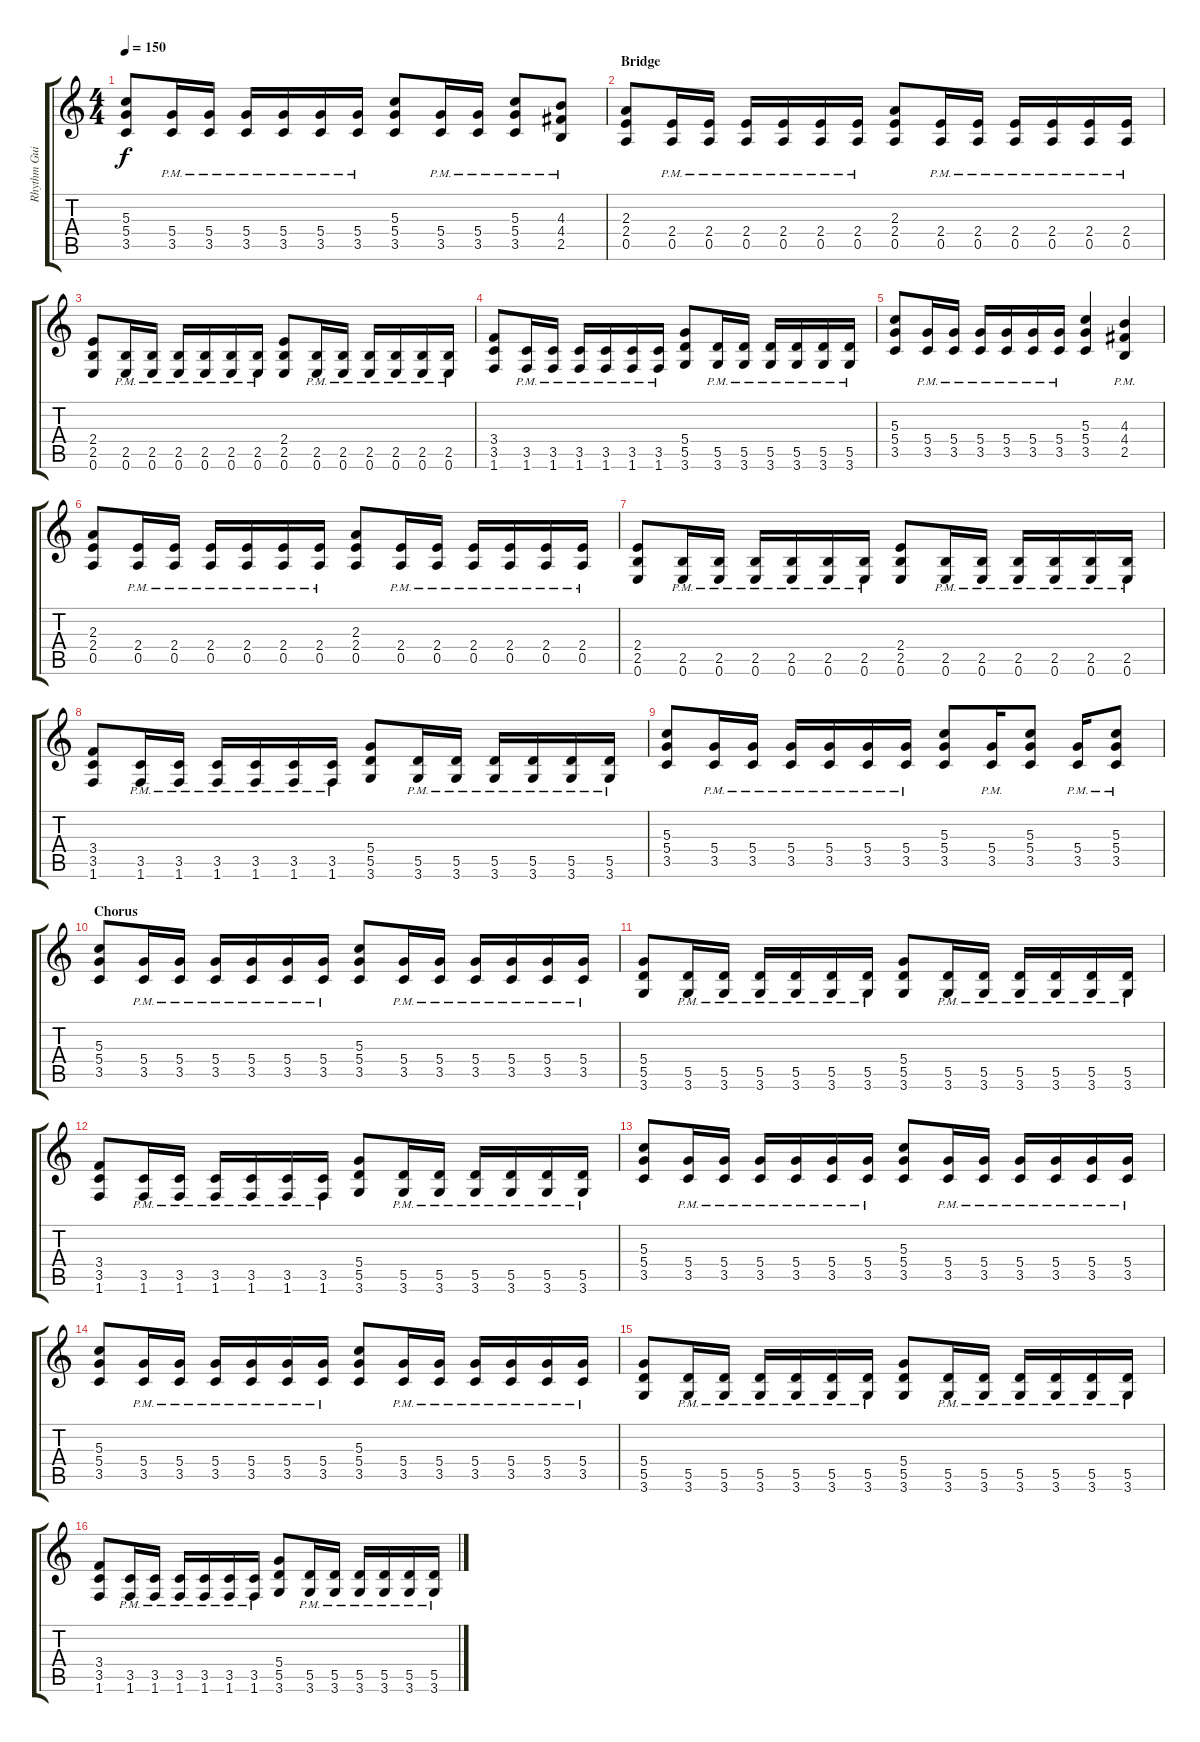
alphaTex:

\track ("Rhythm Guitar" "Rhythm Gui") {instrument distortionguitar}
\staff {score tabs}
\tuning (E4 B3 G3 D3 A2 E2) {hide}
\ts (4 4)
\tempo 150
\clef g2
\ks c
(5.3 5.4 3.5).8{dy f} (5.4{pm} 3.5{pm}).16 (5.4{pm} 3.5{pm}).16 (5.4{pm} 3.5{pm}).16 (5.4{pm} 3.5{pm}).16 (5.4{pm} 3.5{pm}).16 (5.4{pm} 3.5{pm}).16 (5.3 5.4 3.5).8 (5.4{pm} 3.5{pm}).16 (5.4{pm} 3.5{pm}).16 (5.3 5.4{pm} 3.5{pm}).8 (4.3 4.4{pm} 2.5{pm}).8 |
\section ("" "Bridge")
(2.3 2.4 0.5).8 (2.4{pm} 0.5{pm}).16 (2.4{pm} 0.5{pm}).16 (2.4{pm} 0.5{pm}).16 (2.4{pm} 0.5{pm}).16 (2.4{pm} 0.5{pm}).16 (2.4{pm} 0.5{pm}).16 (2.3 2.4 0.5).8 (2.4{pm} 0.5{pm}).16 (2.4{pm} 0.5{pm}).16 (2.4{pm} 0.5{pm}).16 (2.4{pm} 0.5{pm}).16 (2.4{pm} 0.5{pm}).16 (2.4{pm} 0.5{pm}).16 |
(2.4 2.5 0.6).8 (2.5{pm} 0.6{pm}).16 (2.5{pm} 0.6{pm}).16 (2.5{pm} 0.6{pm}).16 (2.5{pm} 0.6{pm}).16 (2.5{pm} 0.6{pm}).16 (2.5{pm} 0.6{pm}).16 (2.4 2.5 0.6).8 (2.5{pm} 0.6{pm}).16 (2.5{pm} 0.6{pm}).16 (2.5{pm} 0.6{pm}).16 (2.5{pm} 0.6{pm}).16 (2.5{pm} 0.6{pm}).16 (2.5{pm} 0.6{pm}).16 |
(3.4 3.5 1.6).8 (3.5{pm} 1.6{pm}).16 (3.5{pm} 1.6{pm}).16 (3.5{pm} 1.6{pm}).16 (3.5{pm} 1.6{pm}).16 (3.5{pm} 1.6{pm}).16 (3.5{pm} 1.6{pm}).16 (5.4 5.5 3.6).8 (5.5{pm} 3.6{pm}).16 (5.5{pm} 3.6{pm}).16 (5.5{pm} 3.6{pm}).16 (5.5{pm} 3.6{pm}).16 (5.5{pm} 3.6{pm}).16 (5.5{pm} 3.6{pm}).16 |
(5.3 5.4 3.5).8 (5.4{pm} 3.5{pm}).16 (5.4{pm} 3.5{pm}).16 (5.4{pm} 3.5{pm}).16 (5.4{pm} 3.5{pm}).16 (5.4{pm} 3.5{pm}).16 (5.4{pm} 3.5{pm}).16 (5.3 5.4 3.5).4 (4.3 4.4{pm} 2.5{pm}).4 |
(2.3 2.4 0.5).8 (2.4{pm} 0.5{pm}).16 (2.4{pm} 0.5{pm}).16 (2.4{pm} 0.5{pm}).16 (2.4{pm} 0.5{pm}).16 (2.4{pm} 0.5{pm}).16 (2.4{pm} 0.5{pm}).16 (2.3 2.4 0.5).8 (2.4{pm} 0.5{pm}).16 (2.4{pm} 0.5{pm}).16 (2.4{pm} 0.5{pm}).16 (2.4{pm} 0.5{pm}).16 (2.4{pm} 0.5{pm}).16 (2.4{pm} 0.5{pm}).16 |
(2.4 2.5 0.6).8 (2.5{pm} 0.6{pm}).16 (2.5{pm} 0.6{pm}).16 (2.5{pm} 0.6{pm}).16 (2.5{pm} 0.6{pm}).16 (2.5{pm} 0.6{pm}).16 (2.5{pm} 0.6{pm}).16 (2.4 2.5 0.6).8 (2.5{pm} 0.6{pm}).16 (2.5{pm} 0.6{pm}).16 (2.5{pm} 0.6{pm}).16 (2.5{pm} 0.6{pm}).16 (2.5{pm} 0.6{pm}).16 (2.5{pm} 0.6{pm}).16 |
(3.4 3.5 1.6).8 (3.5{pm} 1.6{pm}).16 (3.5{pm} 1.6{pm}).16 (3.5{pm} 1.6{pm}).16 (3.5{pm} 1.6{pm}).16 (3.5{pm} 1.6{pm}).16 (3.5{pm} 1.6{pm}).16 (5.4 5.5 3.6).8 (5.5{pm} 3.6{pm}).16 (5.5{pm} 3.6{pm}).16 (5.5{pm} 3.6{pm}).16 (5.5{pm} 3.6{pm}).16 (5.5{pm} 3.6{pm}).16 (5.5{pm} 3.6{pm}).16 |
(5.3 5.4 3.5).8 (5.4{pm} 3.5{pm}).16 (5.4{pm} 3.5{pm}).16 (5.4{pm} 3.5{pm}).16 (5.4{pm} 3.5{pm}).16 (5.4{pm} 3.5{pm}).16 (5.4{pm} 3.5{pm}).16 (5.3 5.4 3.5).8 (5.4{pm} 3.5{pm}).16 (5.3 5.4 3.5).8 (5.4{pm} 3.5{pm}).16 (5.3 5.4{pm} 3.5{pm}).8 |
\section ("" "Chorus")
(5.3 5.4 3.5).8 (5.4{pm} 3.5{pm}).16 (5.4{pm} 3.5{pm}).16 (5.4{pm} 3.5{pm}).16 (5.4{pm} 3.5{pm}).16 (5.4{pm} 3.5{pm}).16 (5.4{pm} 3.5{pm}).16 (5.3 5.4 3.5).8 (5.4{pm} 3.5).16 (5.4{pm} 3.5{pm}).16 (5.4{pm} 3.5{pm}).16 (5.4{pm} 3.5{pm}).16 (5.4{pm} 3.5{pm}).16 (5.4{pm} 3.5{pm}).16 |
(5.4 5.5 3.6).8 (5.5{pm} 3.6{pm}).16 (5.5{pm} 3.6{pm}).16 (5.5{pm} 3.6{pm}).16 (5.5{pm} 3.6{pm}).16 (5.5{pm} 3.6{pm}).16 (5.5{pm} 3.6{pm}).16 (5.4 5.5 3.6).8 (5.5{pm} 3.6{pm}).16 (5.5{pm} 3.6{pm}).16 (5.5{pm} 3.6{pm}).16 (5.5{pm} 3.6{pm}).16 (5.5{pm} 3.6{pm}).16 (5.5{pm} 3.6{pm}).16 |
(3.4 3.5 1.6).8 (3.5{pm} 1.6{pm}).16 (3.5{pm} 1.6{pm}).16 (3.5{pm} 1.6{pm}).16 (3.5{pm} 1.6{pm}).16 (3.5{pm} 1.6{pm}).16 (3.5{pm} 1.6{pm}).16 (5.4 5.5 3.6).8 (5.5{pm} 3.6{pm}).16 (5.5{pm} 3.6{pm}).16 (5.5{pm} 3.6{pm}).16 (5.5{pm} 3.6{pm}).16 (5.5{pm} 3.6{pm}).16 (5.5{pm} 3.6{pm}).16 |
(5.3 5.4 3.5).8 (5.4{pm} 3.5{pm}).16 (5.4{pm} 3.5{pm}).16 (5.4{pm} 3.5{pm}).16 (5.4{pm} 3.5{pm}).16 (5.4{pm} 3.5{pm}).16 (5.4{pm} 3.5{pm}).16 (5.3 5.4 3.5).8 (5.4{pm} 3.5).16 (5.4{pm} 3.5{pm}).16 (5.4{pm} 3.5{pm}).16 (5.4{pm} 3.5{pm}).16 (5.4{pm} 3.5{pm}).16 (5.4{pm} 3.5{pm}).16 |
(5.3 5.4 3.5).8 (5.4{pm} 3.5{pm}).16 (5.4{pm} 3.5{pm}).16 (5.4{pm} 3.5{pm}).16 (5.4{pm} 3.5{pm}).16 (5.4{pm} 3.5{pm}).16 (5.4{pm} 3.5{pm}).16 (5.3 5.4 3.5).8 (5.4{pm} 3.5).16 (5.4{pm} 3.5{pm}).16 (5.4{pm} 3.5{pm}).16 (5.4{pm} 3.5{pm}).16 (5.4{pm} 3.5{pm}).16 (5.4{pm} 3.5{pm}).16 |
(5.4 5.5 3.6).8 (5.5{pm} 3.6{pm}).16 (5.5{pm} 3.6{pm}).16 (5.5{pm} 3.6{pm}).16 (5.5{pm} 3.6{pm}).16 (5.5{pm} 3.6{pm}).16 (5.5{pm} 3.6{pm}).16 (5.4 5.5 3.6).8 (5.5{pm} 3.6{pm}).16 (5.5{pm} 3.6{pm}).16 (5.5{pm} 3.6{pm}).16 (5.5{pm} 3.6{pm}).16 (5.5{pm} 3.6{pm}).16 (5.5{pm} 3.6{pm}).16 |
(3.4 3.5 1.6).8 (3.5{pm} 1.6{pm}).16 (3.5{pm} 1.6{pm}).16 (3.5{pm} 1.6{pm}).16 (3.5{pm} 1.6{pm}).16 (3.5{pm} 1.6{pm}).16 (3.5{pm} 1.6{pm}).16 (5.4 5.5 3.6).8 (5.5{pm} 3.6{pm}).16 (5.5{pm} 3.6{pm}).16 (5.5{pm} 3.6{pm}).16 (5.5{pm} 3.6{pm}).16 (5.5{pm} 3.6{pm}).16 (5.5{pm} 3.6{pm}).16
